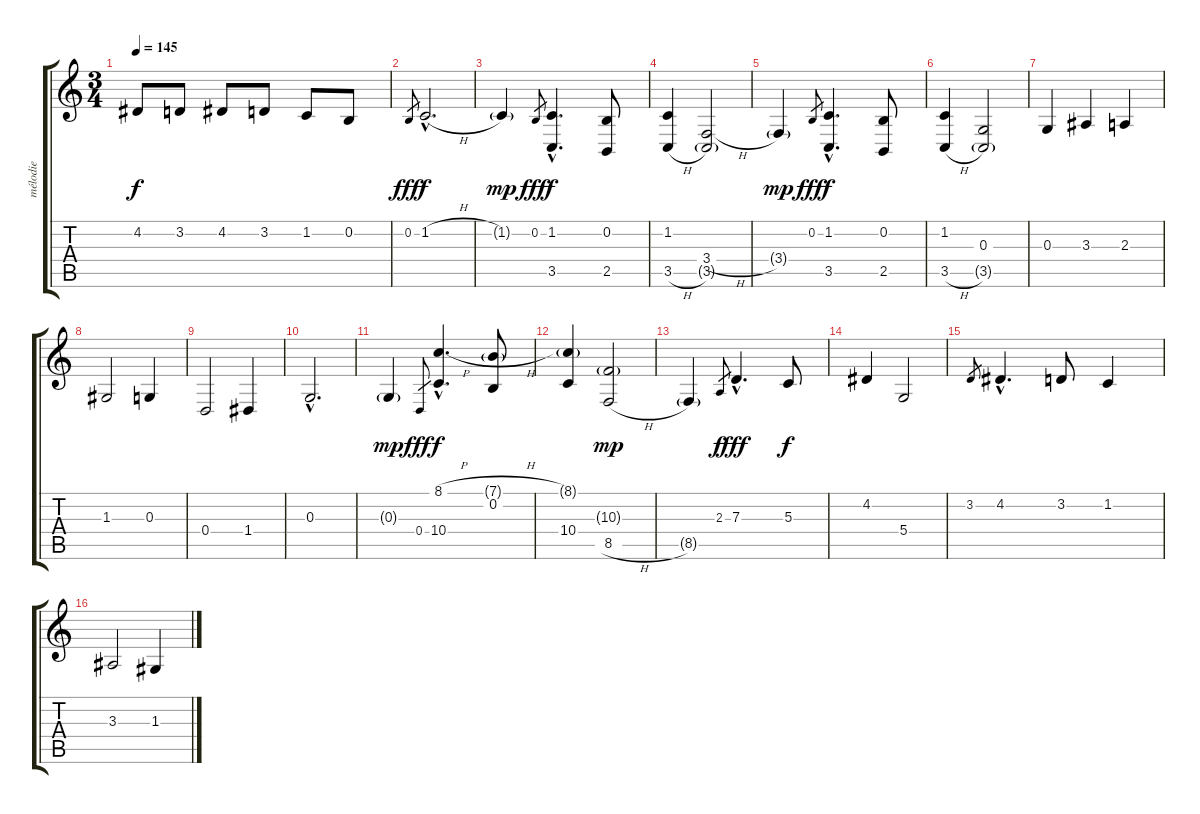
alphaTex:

\track ("mélodie" "mélodie") {instrument vibraphone}
\staff {score tabs}
\tuning (E4 B3 G3 D3 A2 E2) {hide}
\ts (3 4)
\tempo 145
\clef g2
\ks c
4.2.8{dy f} 3.2.8 4.2.8 3.2.8 1.2.8 0.2.8 |
0.2.8{gr dy fff} 1.2{h hac}.2{d dy f} |
1.2{g}.4{dy mp} 0.2.8{gr dy fff} (1.2{hac} 3.5{hac}).4{d dy f} (0.2 2.5).8 |
(1.2 3.5{h}).4 (3.4{h} 3.5{g}).2 |
3.4{g}.4{dy mp} 0.2.8{gr dy fff} (1.2{hac} 3.5{hac}).4{d dy f} (0.2 2.5).8 |
(1.2 3.5{h}).4 (0.3 3.5{g}).2 |
0.3.4 3.3.4 2.3.4 |
1.3.2 0.3.4 |
0.4.2 1.4.4 |
0.3{hac}.2{d} |
0.3{g}.4{dy mp} 0.4.8{gr dy fff} (8.1{h hac} 10.4{hac}).4{d dy f} (7.1{h g} 0.2).8 |
(8.1{g} 10.4).4 (10.3{g} 8.5{h}).2{dy mp} |
8.5{g}.4 2.3.8{gr dy f} 7.3{hac}.4{d dy fff} 5.3.8{dy f} |
4.2.4 5.4.2 |
3.2.8{gr} 4.2{hac}.4{d} 3.2.8 1.2.4 |
3.3.2 1.3.4
